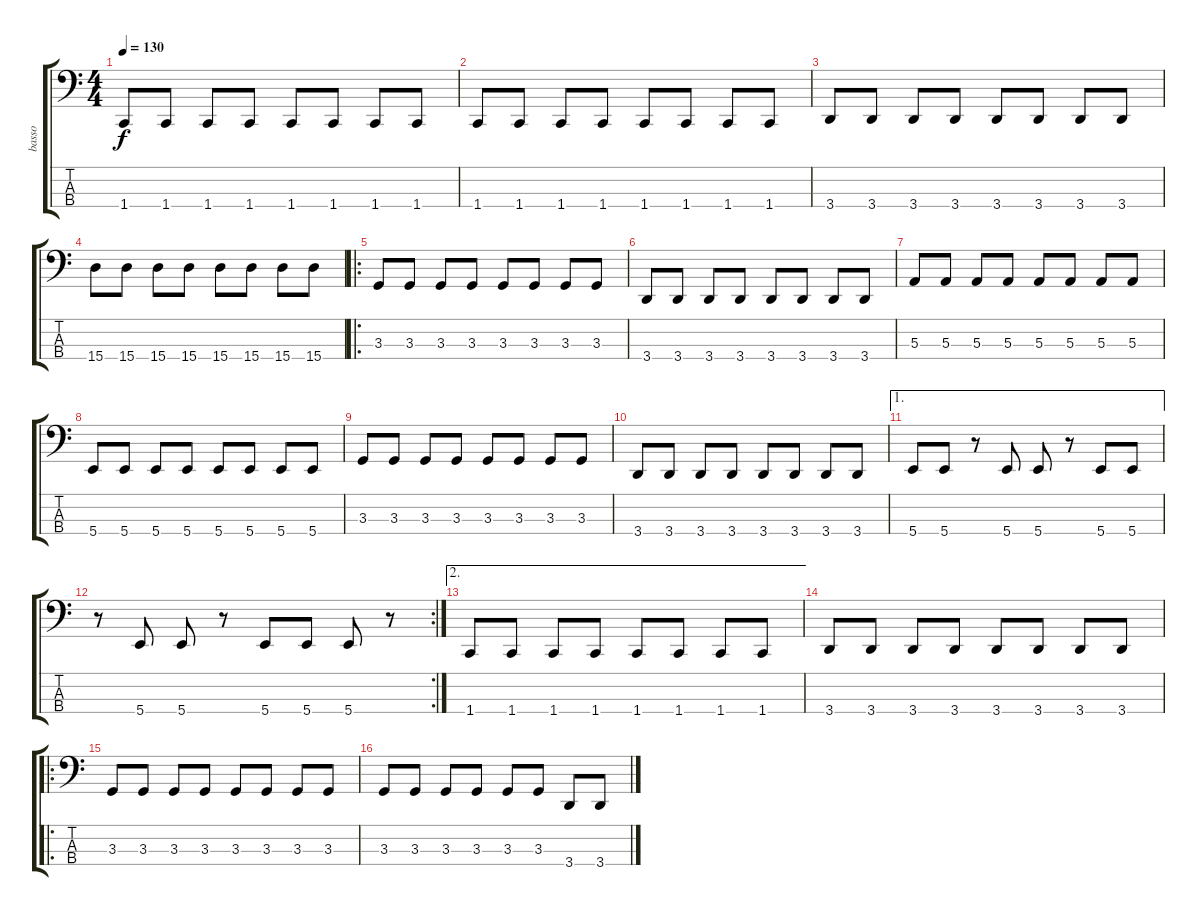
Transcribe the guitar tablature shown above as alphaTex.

\track ("basso" "basso") {instrument electricbasspick}
\staff {score tabs}
\tuning (D2 A1 E1 B0) {hide}
\ts (4 4)
\tempo 130
\clef f4
\ks c
1.4.8{dy f} 1.4.8 1.4.8 1.4.8 1.4.8 1.4.8 1.4.8 1.4.8 |
1.4.8 1.4.8 1.4.8 1.4.8 1.4.8 1.4.8 1.4.8 1.4.8 |
3.4.8 3.4.8 3.4.8 3.4.8 3.4.8 3.4.8 3.4.8 3.4.8 |
15.4.8 15.4.8 15.4.8 15.4.8 15.4.8 15.4.8 15.4.8 15.4.8 |
\ro
3.3.8 3.3.8 3.3.8 3.3.8 3.3.8 3.3.8 3.3.8 3.3.8 |
3.4.8 3.4.8 3.4.8 3.4.8 3.4.8 3.4.8 3.4.8 3.4.8 |
5.3.8 5.3.8 5.3.8 5.3.8 5.3.8 5.3.8 5.3.8 5.3.8 |
5.4.8 5.4.8 5.4.8 5.4.8 5.4.8 5.4.8 5.4.8 5.4.8 |
3.3.8 3.3.8 3.3.8 3.3.8 3.3.8 3.3.8 3.3.8 3.3.8 |
3.4.8 3.4.8 3.4.8 3.4.8 3.4.8 3.4.8 3.4.8 3.4.8 |
\ae 1
5.4.8 5.4.8 r.8 5.4.8 5.4.8 r.8 5.4.8 5.4.8 |
\rc 2
r.8 5.4.8 5.4.8 r.8 5.4.8 5.4.8 5.4.8 r.8 |
\ae 2
1.4.8 1.4.8 1.4.8 1.4.8 1.4.8 1.4.8 1.4.8 1.4.8 |
3.4.8 3.4.8 3.4.8 3.4.8 3.4.8 3.4.8 3.4.8 3.4.8 |
\ro
3.3.8 3.3.8 3.3.8 3.3.8 3.3.8 3.3.8 3.3.8 3.3.8 |
3.3.8 3.3.8 3.3.8 3.3.8 3.3.8 3.3.8 3.4.8 3.4.8
